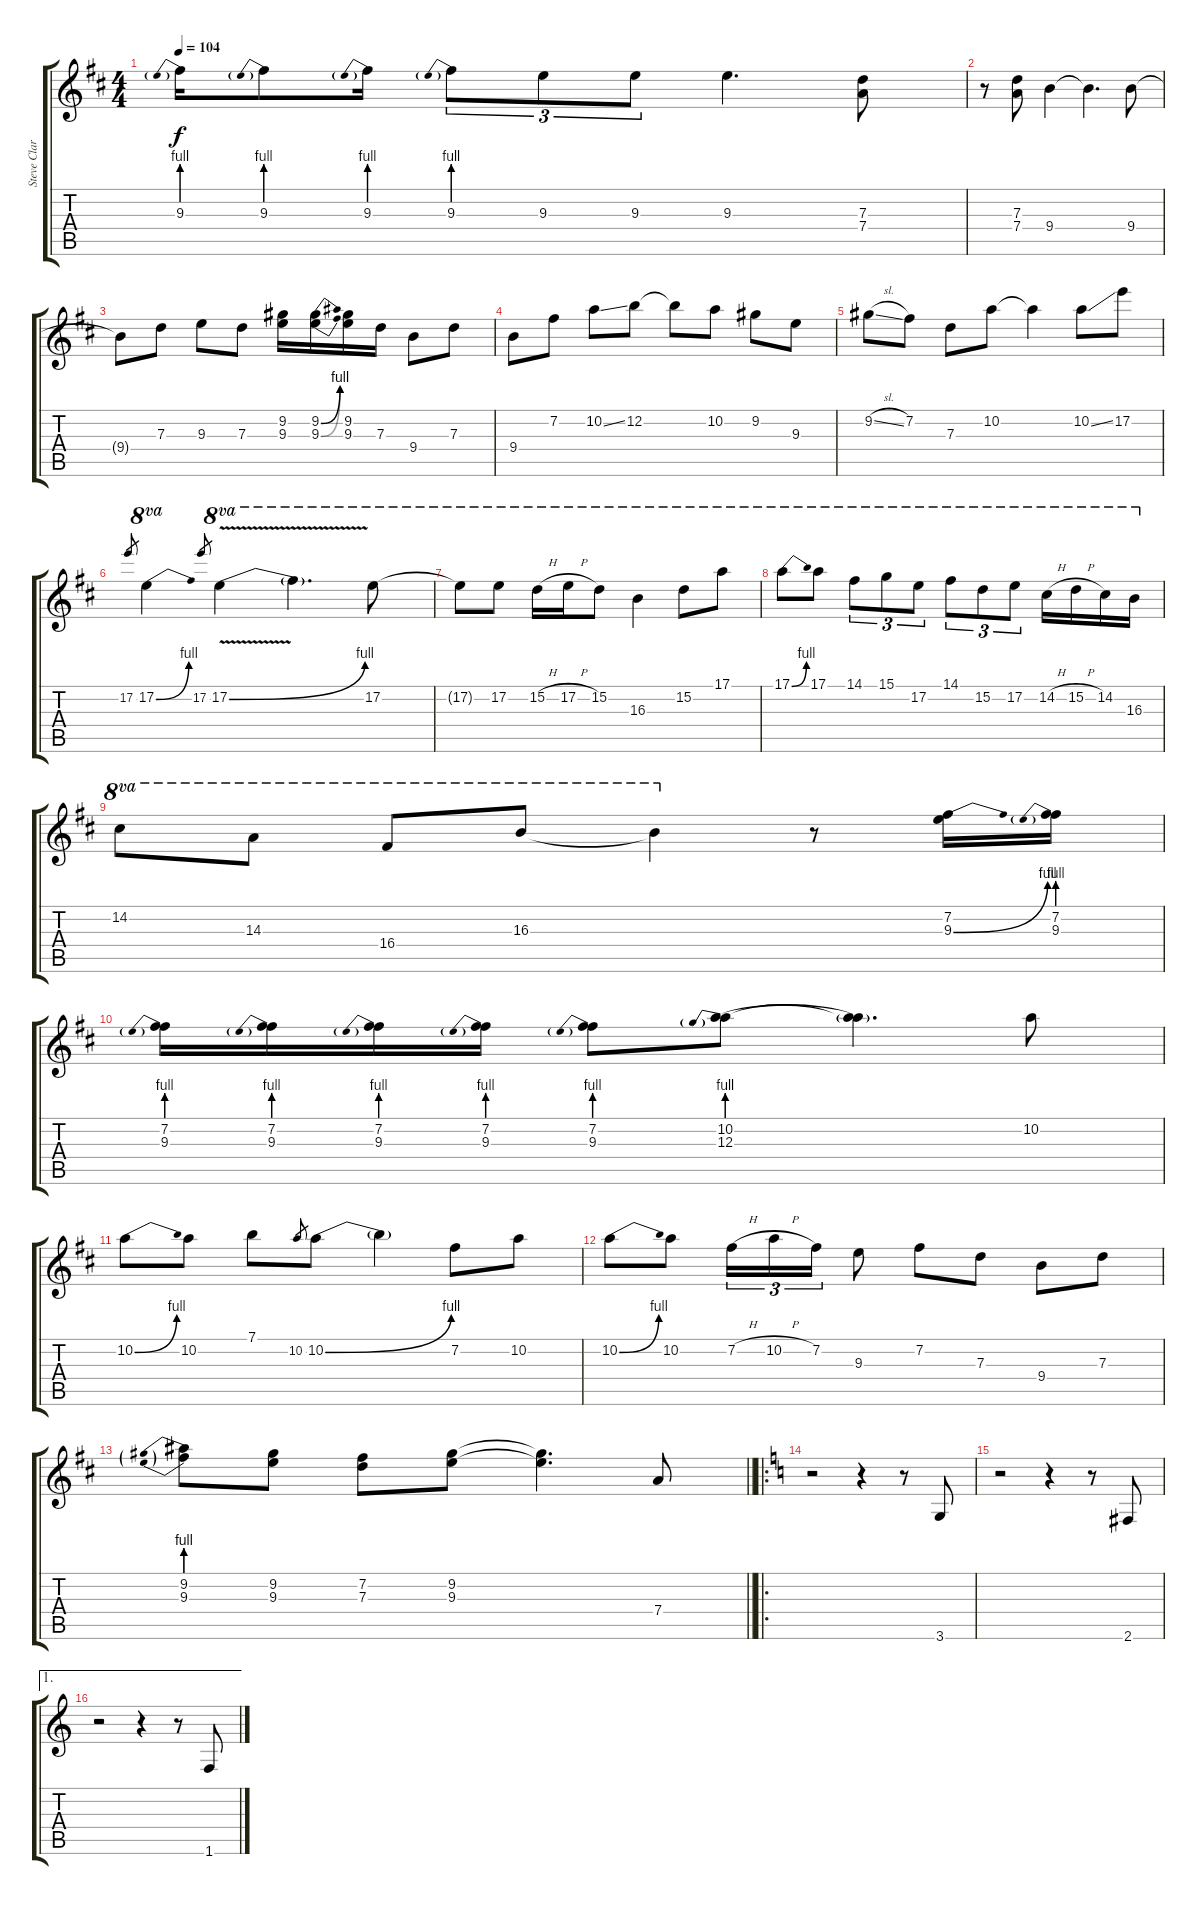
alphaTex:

\track ("Steve Clark" "Steve Clar") {instrument electricguitarclean}
\staff {score tabs}
\tuning (E4 B3 G3 D3 A2 E2) {hide}
\ts (4 4)
\tempo 104
\clef g2
\ks bminor
9.3{be (prebend 0 4 60 4)}.16{dy f} 9.3{be (prebend 0 4 60 4)}.8 9.3{be (prebend 0 4 60 4)}.16 9.3{be (prebend 0 4 60 4)}.8{tu (3 2)} 9.3.8{tu (3 2)} 9.3.8{tu (3 2)} 9.3.4{d} (7.3 7.4).8 |
r.8 (7.3 7.4).8 9.4.4 9.4{t}.4{d} 9.4.8 |
9.4{t}.8 7.3.8 9.3.8 7.3.8 (9.2 9.3).16 (9.2{be (bend 0 0 60 4)} 9.3{be (bend 0 0 60 4)}).16 (9.2 9.3).16 7.3.16 9.4.8 7.3.8 |
9.4.8 7.2.8 10.2{ss}.8 12.2.8 12.2{t}.8 10.2.8 9.2.8 9.3.8 |
9.2{sl}.8 7.2.8 7.3.8 10.2.8 10.2{t}.4 10.2{ss}.8 17.2.8 |
17.2.8{gr} 17.2{be (bend 0 0 60 4)}.4{ot 8va} 17.2.8{gr} 17.2{be (bend 0 0 60 4) v}.4{ot 8va} 17.2{t}.4{d ot 8va} 17.2.8{ot 8va} |
17.2{t}.8{ot 8va} 17.2.8{ot 8va} 15.2{h}.16{ot 8va} 17.2{h}.16{ot 8va} 15.2.8{ot 8va} 16.3.4{ot 8va} 15.2.8{ot 8va} 17.1.8{ot 8va} |
17.1{be (bend 0 0 60 4)}.8{ot 8va} 17.1.8{ot 8va} 14.1.8{tu (3 2) ot 8va} 15.1.8{tu (3 2) ot 8va} 17.2.8{tu (3 2) ot 8va} 14.1.8{tu (3 2) ot 8va} 15.2.8{tu (3 2) ot 8va} 17.2.8{tu (3 2) ot 8va} 14.2{h}.16{ot 8va} 15.2{h}.16{ot 8va} 14.2.16{ot 8va} 16.3.16{ot 8va} |
14.2.8{ot 8va} 14.3.8{ot 8va} 16.4.8{ot 8va} 16.3.8{ot 8va} 16.3{t}.4{ot 8va} r.8 (7.2 9.3{be (bend 0 0 60 4)}).16 (7.2 9.3{be (prebend 0 4 60 4)}).16 |
(7.2 9.3{be (prebend 0 4 60 4)}).16 (7.2 9.3{be (prebend 0 4 60 4)}).16 (7.2 9.3{be (prebend 0 4 60 4)}).16 (7.2 9.3{be (prebend 0 4 60 4)}).16 (7.2 9.3{be (prebend 0 4 60 4)}).8 (10.2 12.3{be (prebend 0 4 60 4)}).8 (10.2{t} 12.3{t}).4{d} 10.2.8 |
10.2{be (bend 0 0 60 4)}.8 10.2.8 7.1.8 10.2.8{gr} 10.2{be (bend 0 0 60 4)}.8 10.2{t}.4 7.2.8 10.2.8 |
10.2{be (bend 0 0 60 4)}.8 10.2.8 7.2{h}.16{tu (3 2)} 10.2{h}.16{tu (3 2)} 7.2.16{tu (3 2)} 9.3.8 7.2.8 7.3.8 9.4.8 7.3.8 |
\barLineRight lightlight
(9.2{be (prebend 0 4 60 4)} 9.3{be (prebend 0 4 60 4)}).8 (9.2 9.3).8 (7.2 7.3).8 (9.2 9.3).8 (9.2{t} 9.3{t}).4{d} 7.4.8 |
\ro
\ks aminor
r.2 r.4 r.8 3.6.8 |
r.2 r.4 r.8 2.6.8 |
\ae 1
r.2 r.4 r.8 1.6.8
